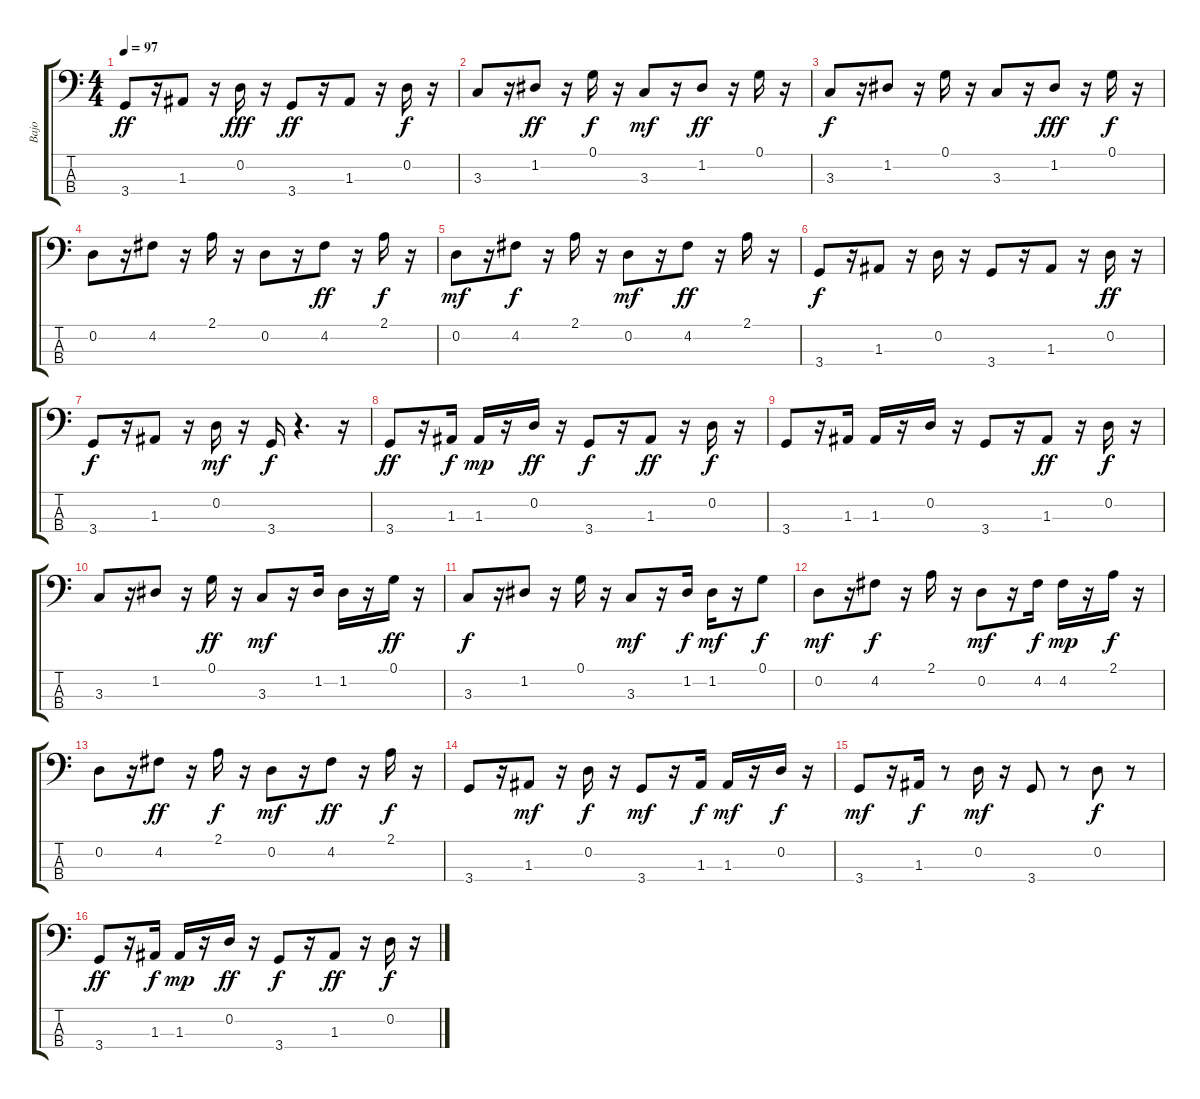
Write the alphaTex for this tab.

\track ("Bajo" "Bajo") {instrument electricbassfinger}
\staff {score tabs}
\tuning (G2 D2 A1 E1) {hide}
\ts (4 4)
\tempo 97
\clef f4
\ks c
3.4.8{dy ff} r.16 1.3.8 r.16 0.2.16{dy fff} r.16 3.4.8{dy ff} r.16 1.3.8 r.16 0.2.16{dy f} r.16 |
3.3.8 r.16 1.2.8{dy ff} r.16 0.1.16{dy f} r.16 3.3.8{dy mf} r.16 1.2.8{dy ff} r.16 0.1.16 r.16 |
3.3.8{dy f} r.16 1.2.8 r.16 0.1.16 r.16 3.3.8 r.16 1.2.8{dy fff} r.16 0.1.16{dy f} r.16 |
0.2.8 r.16 4.2.8 r.16 2.1.16 r.16 0.2.8 r.16 4.2.8{dy ff} r.16 2.1.16{dy f} r.16 |
0.2.8{dy mf} r.16 4.2.8{dy f} r.16 2.1.16 r.16 0.2.8{dy mf} r.16 4.2.8{dy ff} r.16 2.1.16 r.16 |
3.4.8{dy f} r.16 1.3.8 r.16 0.2.16 r.16 3.4.8 r.16 1.3.8 r.16 0.2.16{dy ff} r.16 |
3.4.8{dy f} r.16 1.3.8 r.16 0.2.16{dy mf} r.16 3.4.16{dy f} r.4{d} r.16 |
3.4.8{dy ff} r.16 1.3.16{dy f} 1.3.16{dy mp} r.16 0.2.16{dy ff} r.16 3.4.8{dy f} r.16 1.3.8{dy ff} r.16 0.2.16{dy f} r.16 |
3.4.8 r.16 1.3.16 1.3.16 r.16 0.2.16 r.16 3.4.8 r.16 1.3.8{dy ff} r.16 0.2.16{dy f} r.16 |
3.3.8 r.16 1.2.8 r.16 0.1.16{dy ff} r.16 3.3.8{dy mf} r.16 1.2.16 1.2.16 r.16 0.1.16{dy ff} r.16 |
3.3.8{dy f} r.16 1.2.8 r.16 0.1.16 r.16 3.3.8{dy mf} r.16 1.2.16{dy f} 1.2.16{dy mf} r.16 0.1.8{dy f} |
0.2.8{dy mf} r.16 4.2.8{dy f} r.16 2.1.16 r.16 0.2.8{dy mf} r.16 4.2.16{dy f} 4.2.16{dy mp} r.16 2.1.16{dy f} r.16 |
0.2.8 r.16 4.2.8{dy ff} r.16 2.1.16{dy f} r.16 0.2.8{dy mf} r.16 4.2.8{dy ff} r.16 2.1.16{dy f} r.16 |
3.4.8 r.16 1.3.8{dy mf} r.16 0.2.16{dy f} r.16 3.4.8{dy mf} r.16 1.3.16{dy f} 1.3.16{dy mf} r.16 0.2.16{dy f} r.16 |
3.4.8{dy mf} r.16 1.3.16{dy f} r.8 0.2.16{dy mf} r.16 3.4.8 r.8 0.2.8{dy f} r.8 |
3.4.8{dy ff} r.16 1.3.16{dy f} 1.3.16{dy mp} r.16 0.2.16{dy ff} r.16 3.4.8{dy f} r.16 1.3.8{dy ff} r.16 0.2.16{dy f} r.16
